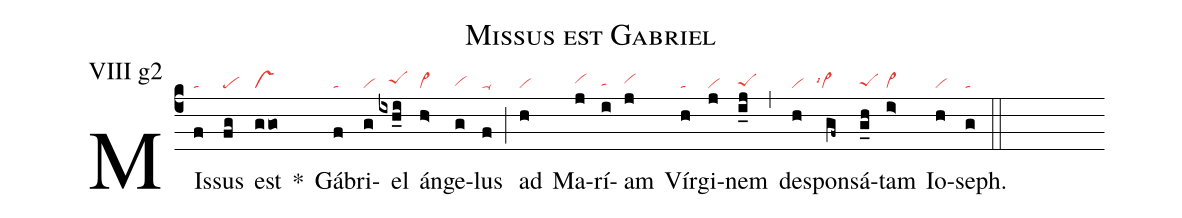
name: Missus est Gabriel;
annotation: VIII g2;
mode: 8;
nabc-lines: 1;
%%
(c4)
MIs(f|ta)sus(fg|pe) est(ggo|vs) *()
Gá(f|ta)bri(g|vi)el(ixh_i|///peShh) án(h>|vi>)ge(g|vihg)lus(f|ta-) (;)
ad(h|vi) Ma(j|vihh)rí(i|tahg)am(j|vihh) Vír(h|ta)gi(j|vi)nem(i_j|peShg) (,)
des(h|vi)pon(gf~|```vi>lsi4)sá(g_h|peShg)tam(i>|vi>) Io(h|vi)seph.(g|ta) (::)
